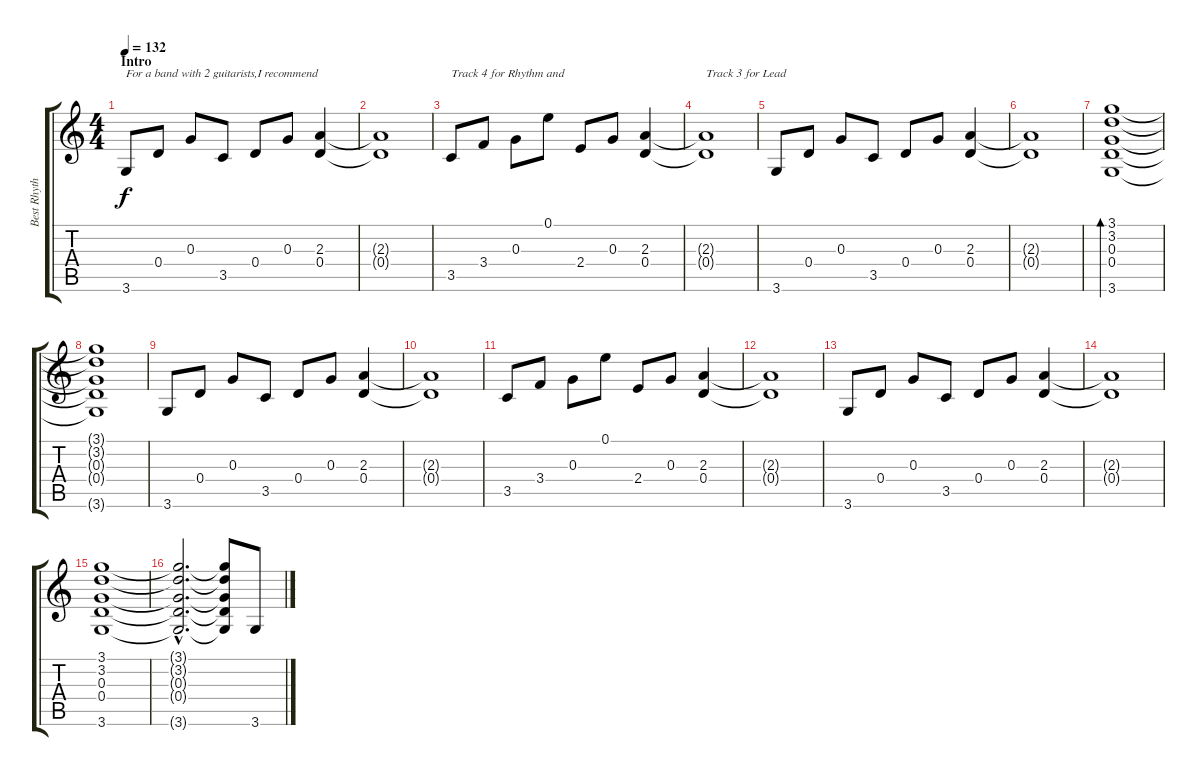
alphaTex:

\track ("Best Rhythm Guitar Combo" "Best Rhyth") {instrument electricguitarclean}
\staff {score tabs}
\tuning (E4 B3 G3 D3 A2 E2) {hide}
\ts (4 4)
\section ("" "Intro")
\tempo 132
\clef g2
\ks c
3.6.8{txt "For a band with 2 guitarists,I recommend" dy f instrument electricguitarclean} 0.4.8 0.3.8 3.5.8 0.4.8 0.3.8 (2.3 0.4).4 |
(2.3{t} 0.4{t}).1 |
3.5.8{txt "Track 4 for Rhythm and"} 3.4.8 0.3.8 0.1.8 2.4.8 0.3.8 (2.3 0.4).4 |
(2.3{t} 0.4{t}).1{txt "Track 3 for Lead"} |
3.6.8 0.4.8 0.3.8 3.5.8 0.4.8 0.3.8 (2.3 0.4).4 |
(2.3{t} 0.4{t}).1 |
(3.1 3.2 0.3 0.4 3.6).1{bd 120} |
(3.1{t} 3.2{t} 0.3{t} 0.4{t} 3.6{t}).1 |
3.6.8 0.4.8 0.3.8 3.5.8 0.4.8 0.3.8 (2.3 0.4).4 |
(2.3{t} 0.4{t}).1 |
3.5.8 3.4.8 0.3.8 0.1.8 2.4.8 0.3.8 (2.3 0.4).4 |
(2.3{t} 0.4{t}).1 |
3.6.8 0.4.8 0.3.8 3.5.8 0.4.8 0.3.8 (2.3 0.4).4 |
(2.3{t} 0.4{t}).1 |
(3.1 3.2 0.3 0.4 3.6).1 |
(3.1{hac t} 3.2{hac t} 0.3{hac t} 0.4{hac t} 3.6{hac t}).2{d} (3.1{t} 3.2{t} 0.3{t} 0.4{t} 3.6{t}).8 3.6.8
